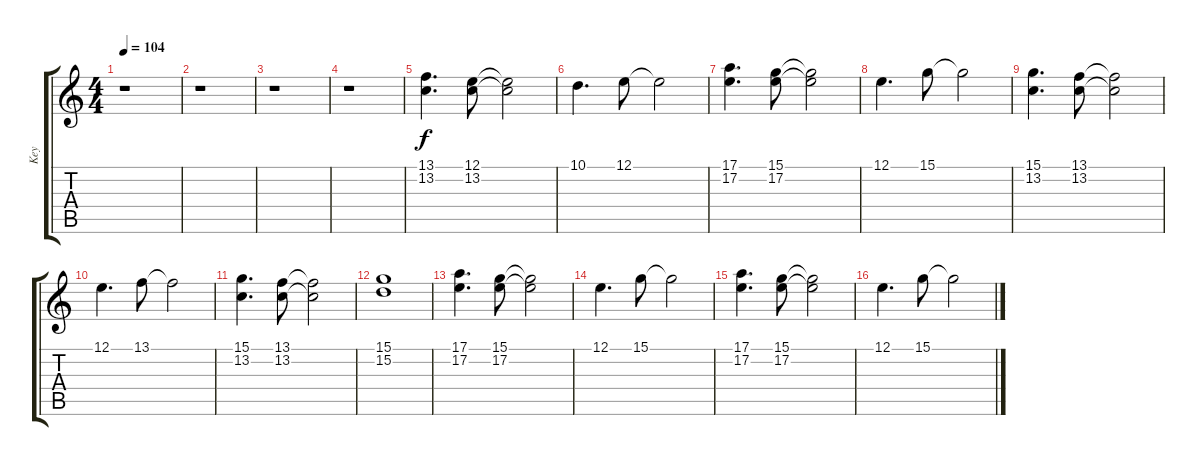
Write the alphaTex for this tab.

\track ("Key" "Key") {instrument sitar}
\staff {score tabs}
\tuning (E4 B3 G3 D3 A2 E2) {hide}
\ts (4 4)
\tempo 104
\clef g2
\ks c
r.1{dy f} |
r.1 |
r.1 |
r.1 |
(13.1 13.2).4{d} (12.1 13.2).8 (12.1{t} 13.2{t}).2 |
10.1.4{d} 12.1.8 12.1{t}.2 |
(17.1 17.2).4{d} (15.1 17.2).8 (15.1{t} 17.2{t}).2 |
12.1.4{d} 15.1.8 15.1{t}.2 |
(15.1 13.2).4{d} (13.1 13.2).8 (13.1{t} 13.2{t}).2 |
12.1.4{d} 13.1.8 13.1{t}.2 |
(15.1 13.2).4{d} (13.1 13.2).8 (13.1{t} 13.2{t}).2 |
(15.1 15.2).1 |
(17.1 17.2).4{d} (15.1 17.2).8 (15.1{t} 17.2{t}).2 |
12.1.4{d} 15.1.8 15.1{t}.2 |
(17.1 17.2).4{d} (15.1 17.2).8 (15.1{t} 17.2{t}).2 |
12.1.4{d} 15.1.8 15.1{t}.2
